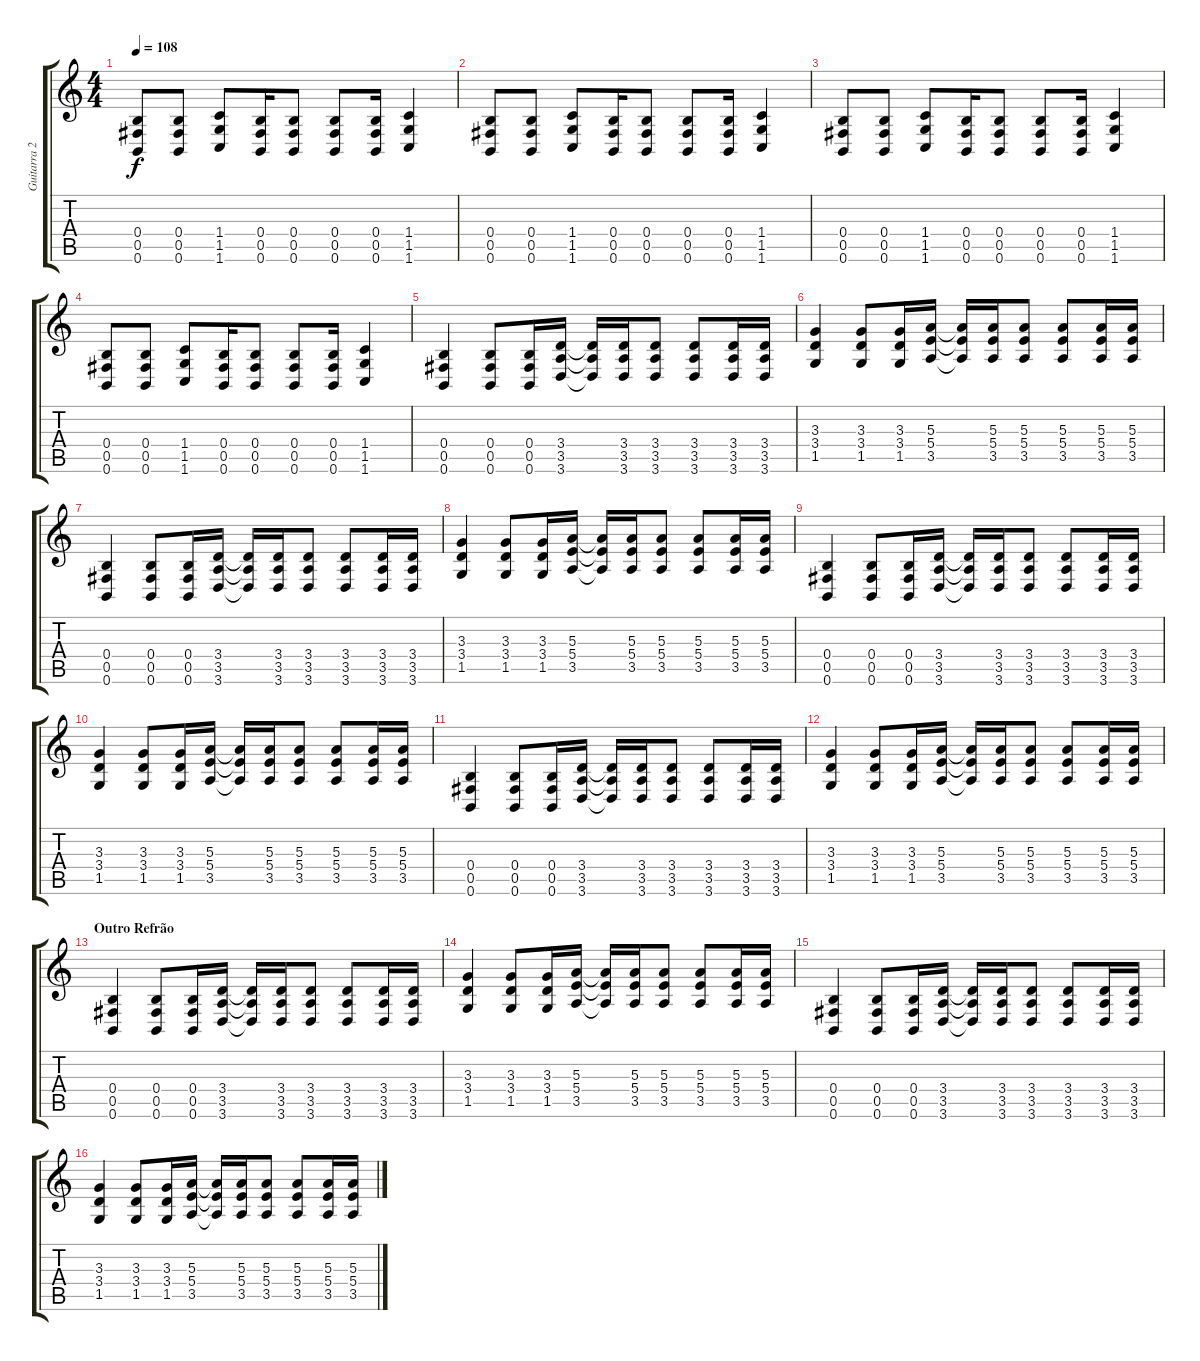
\track ("Guitarra 2(Shinoda)" "Guitarra 2") {instrument distortionguitar}
\staff {score tabs}
\tuning (Db4 Ab3 E3 B2 Gb2 B1) {hide}
\ts (4 4)
\tempo 108
\clef g2
\ks c
(0.4 0.5 0.6).8{dy f} (0.4 0.5 0.6).8 (1.4 1.5 1.6).8 (0.4 0.5 0.6).16 (0.4 0.5 0.6).8 (0.4 0.5 0.6).8 (0.4 0.5 0.6).16 (1.4 1.5 1.6).4 |
(0.4 0.5 0.6).8 (0.4 0.5 0.6).8 (1.4 1.5 1.6).8 (0.4 0.5 0.6).16 (0.4 0.5 0.6).8 (0.4 0.5 0.6).8 (0.4 0.5 0.6).16 (1.4 1.5 1.6).4 |
(0.4 0.5 0.6).8 (0.4 0.5 0.6).8 (1.4 1.5 1.6).8 (0.4 0.5 0.6).16 (0.4 0.5 0.6).8 (0.4 0.5 0.6).8 (0.4 0.5 0.6).16 (1.4 1.5 1.6).4 |
(0.4 0.5 0.6).8 (0.4 0.5 0.6).8 (1.4 1.5 1.6).8 (0.4 0.5 0.6).16 (0.4 0.5 0.6).8 (0.4 0.5 0.6).8 (0.4 0.5 0.6).16 (1.4 1.5 1.6).4 |
(0.4 0.5 0.6).4 (0.4 0.5 0.6).8 (0.4 0.5 0.6).16 (3.4 3.5 3.6).16 (3.4{t} 3.5{t} 3.6{t}).16 (3.4 3.5 3.6).16 (3.4 3.5 3.6).8 (3.4 3.5 3.6).8 (3.4 3.5 3.6).16 (3.4 3.5 3.6).16 |
(3.3 3.4 1.5).4 (3.3 3.4 1.5).8 (3.3 3.4 1.5).16 (5.3 5.4 3.5).16 (5.3{t} 5.4{t} 3.5{t}).16 (5.3 5.4 3.5).16 (5.3 5.4 3.5).8 (5.3 5.4 3.5).8 (5.3 5.4 3.5).16 (5.3 5.4 3.5).16 |
(0.4 0.5 0.6).4 (0.4 0.5 0.6).8 (0.4 0.5 0.6).16 (3.4 3.5 3.6).16 (3.4{t} 3.5{t} 3.6{t}).16 (3.4 3.5 3.6).16 (3.4 3.5 3.6).8 (3.4 3.5 3.6).8 (3.4 3.5 3.6).16 (3.4 3.5 3.6).16 |
(3.3 3.4 1.5).4 (3.3 3.4 1.5).8 (3.3 3.4 1.5).16 (5.3 5.4 3.5).16 (5.3{t} 5.4{t} 3.5{t}).16 (5.3 5.4 3.5).16 (5.3 5.4 3.5).8 (5.3 5.4 3.5).8 (5.3 5.4 3.5).16 (5.3 5.4 3.5).16 |
(0.4 0.5 0.6).4 (0.4 0.5 0.6).8 (0.4 0.5 0.6).16 (3.4 3.5 3.6).16 (3.4{t} 3.5{t} 3.6{t}).16 (3.4 3.5 3.6).16 (3.4 3.5 3.6).8 (3.4 3.5 3.6).8 (3.4 3.5 3.6).16 (3.4 3.5 3.6).16 |
(3.3 3.4 1.5).4 (3.3 3.4 1.5).8 (3.3 3.4 1.5).16 (5.3 5.4 3.5).16 (5.3{t} 5.4{t} 3.5{t}).16 (5.3 5.4 3.5).16 (5.3 5.4 3.5).8 (5.3 5.4 3.5).8 (5.3 5.4 3.5).16 (5.3 5.4 3.5).16 |
(0.4 0.5 0.6).4 (0.4 0.5 0.6).8 (0.4 0.5 0.6).16 (3.4 3.5 3.6).16 (3.4{t} 3.5{t} 3.6{t}).16 (3.4 3.5 3.6).16 (3.4 3.5 3.6).8 (3.4 3.5 3.6).8 (3.4 3.5 3.6).16 (3.4 3.5 3.6).16 |
(3.3 3.4 1.5).4 (3.3 3.4 1.5).8 (3.3 3.4 1.5).16 (5.3 5.4 3.5).16 (5.3{t} 5.4{t} 3.5{t}).16 (5.3 5.4 3.5).16 (5.3 5.4 3.5).8 (5.3 5.4 3.5).8 (5.3 5.4 3.5).16 (5.3 5.4 3.5).16 |
\section ("" "Outro Refrão")
(0.4 0.5 0.6).4 (0.4 0.5 0.6).8 (0.4 0.5 0.6).16 (3.4 3.5 3.6).16 (3.4{t} 3.5{t} 3.6{t}).16 (3.4 3.5 3.6).16 (3.4 3.5 3.6).8 (3.4 3.5 3.6).8 (3.4 3.5 3.6).16 (3.4 3.5 3.6).16 |
(3.3 3.4 1.5).4 (3.3 3.4 1.5).8 (3.3 3.4 1.5).16 (5.3 5.4 3.5).16 (5.3{t} 5.4{t} 3.5{t}).16 (5.3 5.4 3.5).16 (5.3 5.4 3.5).8 (5.3 5.4 3.5).8 (5.3 5.4 3.5).16 (5.3 5.4 3.5).16 |
(0.4 0.5 0.6).4 (0.4 0.5 0.6).8 (0.4 0.5 0.6).16 (3.4 3.5 3.6).16 (3.4{t} 3.5{t} 3.6{t}).16 (3.4 3.5 3.6).16 (3.4 3.5 3.6).8 (3.4 3.5 3.6).8 (3.4 3.5 3.6).16 (3.4 3.5 3.6).16 |
(3.3 3.4 1.5).4 (3.3 3.4 1.5).8 (3.3 3.4 1.5).16 (5.3 5.4 3.5).16 (5.3{t} 5.4{t} 3.5{t}).16 (5.3 5.4 3.5).16 (5.3 5.4 3.5).8 (5.3 5.4 3.5).8 (5.3 5.4 3.5).16 (5.3 5.4 3.5).16
